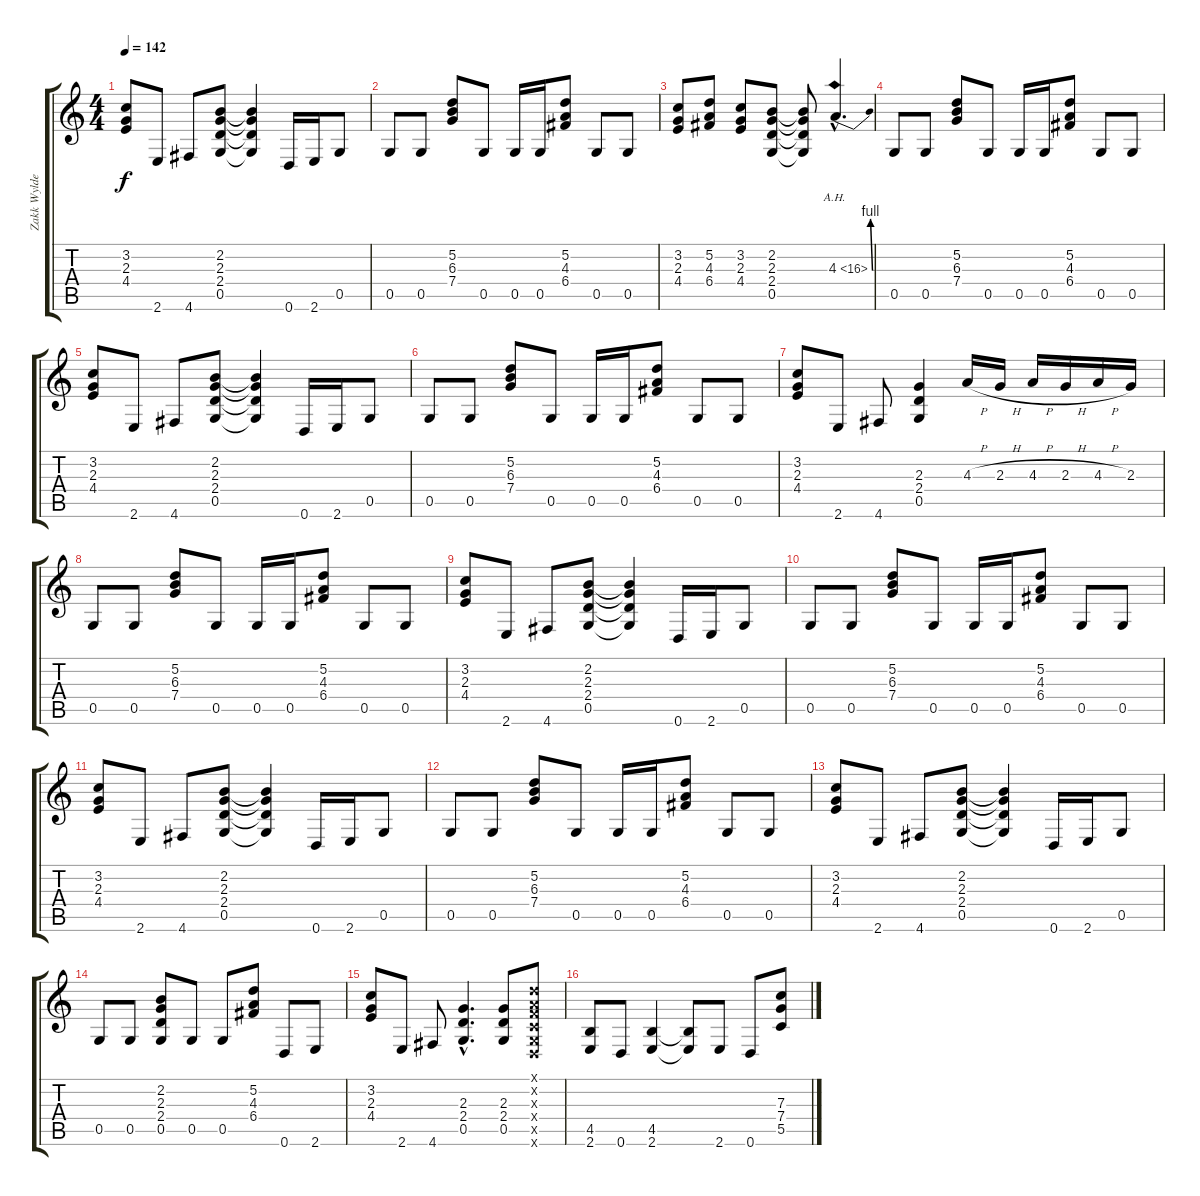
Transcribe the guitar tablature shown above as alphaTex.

\track ("Zakk Wylde" "Zakk Wylde") {instrument distortionguitar}
\staff {score tabs}
\tuning (D4 A3 F3 C3 G2 D2) {hide}
\ts (4 4)
\tempo 142
\clef g2
\ks c
(3.2 2.3 4.4).8{dy f} 2.6.8 4.6.8 (2.2 2.3 2.4 0.5).8 (2.2{t} 2.3{t} 2.4{t} 0.5{t}).4 0.6.16 2.6.16 0.5.8 |
0.5.8 0.5.8 (5.2 6.3 7.4).8 0.5.8 0.5.16 0.5.16 (5.2 4.3 6.4).8 0.5.8 0.5.8 |
(3.2 2.3 4.4).8 (5.2 4.3 6.4).8 (3.2 2.3 4.4).8 (2.2 2.3 2.4 0.5).8 (2.2{t} 2.3{t} 2.4{t} 0.5{t}).8 4.3{be (bend 0 0 60 4) ah 12 hac}.4{d} |
0.5.8 0.5.8 (5.2 6.3 7.4).8 0.5.8 0.5.16 0.5.16 (5.2 4.3 6.4).8 0.5.8 0.5.8 |
(3.2 2.3 4.4).8 2.6.8 4.6.8 (2.2 2.3 2.4 0.5).8 (2.2{t} 2.3{t} 2.4{t} 0.5{t}).4 0.6.16 2.6.16 0.5.8 |
0.5.8 0.5.8 (5.2 6.3 7.4).8 0.5.8 0.5.16 0.5.16 (5.2 4.3 6.4).8 0.5.8 0.5.8 |
(3.2 2.3 4.4).8 2.6.8 4.6.8 (2.3 2.4 0.5).4 4.3{h}.16 2.3{h}.16 4.3{h}.16 2.3{h}.16 4.3{h}.16 2.3.16 |
0.5.8 0.5.8 (5.2 6.3 7.4).8 0.5.8 0.5.16 0.5.16 (5.2 4.3 6.4).8 0.5.8 0.5.8 |
(3.2 2.3 4.4).8 2.6.8 4.6.8 (2.2 2.3 2.4 0.5).8 (2.2{t} 2.3{t} 2.4{t} 0.5{t}).4 0.6.16 2.6.16 0.5.8 |
0.5.8 0.5.8 (5.2 6.3 7.4).8 0.5.8 0.5.16 0.5.16 (5.2 4.3 6.4).8 0.5.8 0.5.8 |
(3.2 2.3 4.4).8 2.6.8 4.6.8 (2.2 2.3 2.4 0.5).8 (2.2{t} 2.3{t} 2.4{t} 0.5{t}).4 0.6.16 2.6.16 0.5.8 |
0.5.8 0.5.8 (5.2 6.3 7.4).8 0.5.8 0.5.16 0.5.16 (5.2 4.3 6.4).8 0.5.8 0.5.8 |
(3.2 2.3 4.4).8 2.6.8 4.6.8 (2.2 2.3 2.4 0.5).8 (2.2{t} 2.3{t} 2.4{t} 0.5{t}).4 0.6.16 2.6.16 0.5.8 |
0.5.8 0.5.8 (2.2 2.3 2.4 0.5).8 0.5.8 0.5.8 (5.2 4.3 6.4).8 0.6.8 2.6.8 |
(3.2 2.3 4.4).8 2.6.8 4.6.8 (2.3{hac} 2.4{hac} 0.5{hac}).4{d} (2.3 2.4 0.5).8 (0.1{x} 0.2{x} 0.3{x} 0.4{x} 0.5{x} 0.6{x}).8 |
(4.5 2.6).8 0.6.8 (4.5 2.6).4 (4.5{t} 2.6{t}).8 2.6.8 0.6.8 (7.3 7.4 5.5).8
